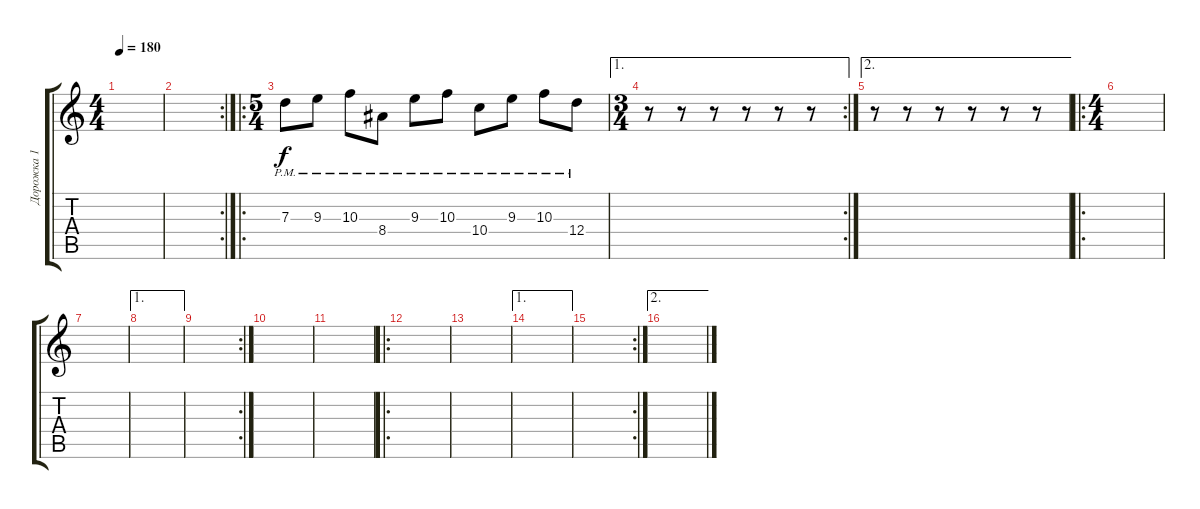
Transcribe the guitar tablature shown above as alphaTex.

\track ("Дорожка 1" "Дорожка 1") {instrument distortionguitar}
\staff {score tabs}
\tuning (E4 B3 G3 D3 A2 E2) {hide}
\ts (4 4)
\tempo 180
\clef g2
\ks c
|
\rc 2
|
\ro
\ts (5 4)
7.3{pm}.8 9.3{pm}.8 10.3{pm}.8 8.4{pm}.8 9.3{pm}.8 10.3{pm}.8 10.4{pm}.8 9.3{pm}.8 10.3{pm}.8 12.4{pm}.8 |
\ae 1
\rc 2
\ts (3 4)
r.8 r.8 r.8 r.8 r.8 r.8 |
\ae 2
r.8 r.8 r.8 r.8 r.8 r.8 |
\ro
\ts (4 4)
|
|
\ae 1
|
\rc 2
|
|
|
\ro
|
|
\ae 1
|
\rc 2
|
\ae 2
